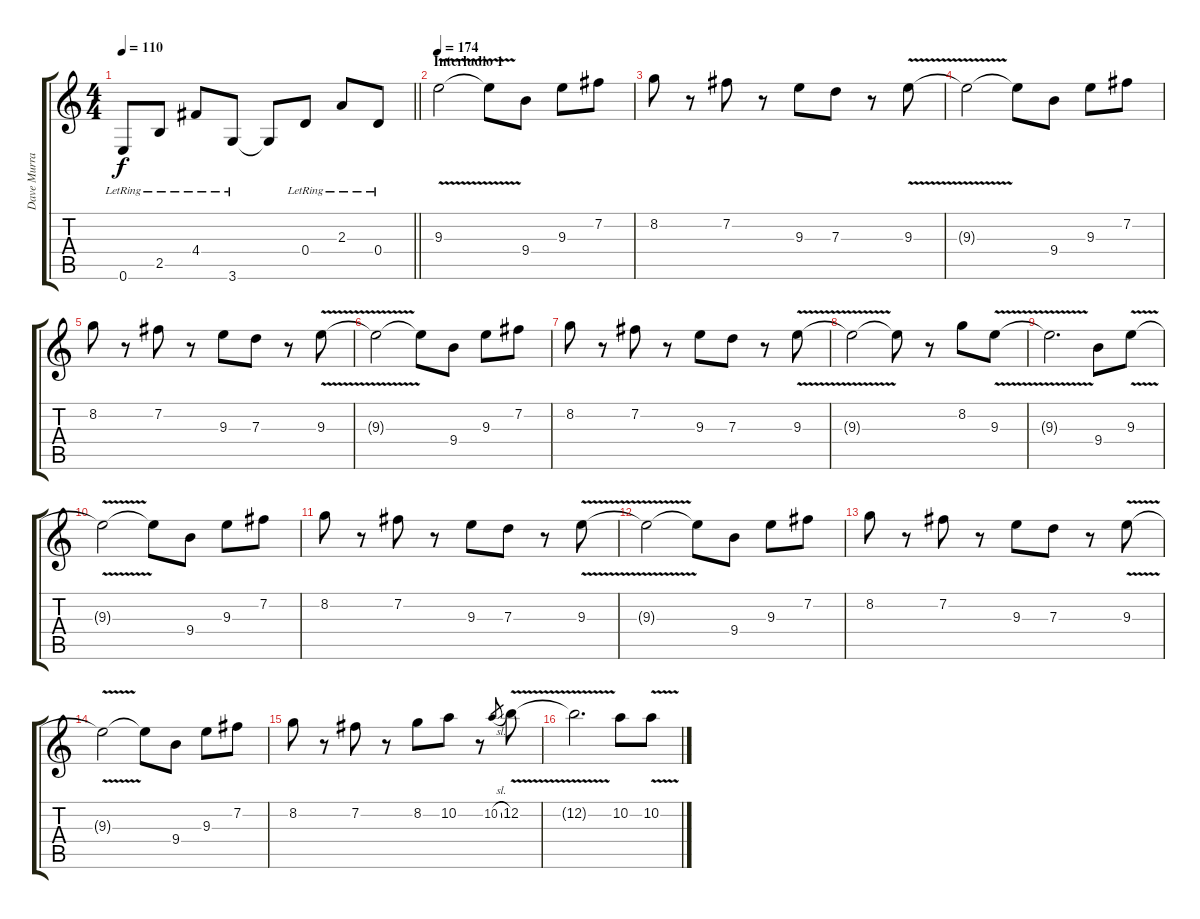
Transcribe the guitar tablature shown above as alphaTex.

\track ("Dave Murray" "Dave Murra") {instrument distortionguitar}
\staff {score tabs}
\tuning (E4 B3 G3 D3 A2 E2) {hide}
\ts (4 4)
\tempo 110
\clef g2
\barLineRight lightlight
\ks c
0.6{lr}.8{dy f} 2.5{lr}.8 4.4{lr}.8 3.6{lr}.8 3.6{t}.8 0.4{lr}.8 2.3{lr}.8 0.4{lr}.8 |
\section ("" "Interludio 1")
\tempo 174
9.3{v}.2{instrument distortionguitar} 9.3{t}.8 9.4.8 9.3.8 7.2.8 |
8.2.8 r.8 7.2.8 r.8 9.3.8 7.3.8 r.8 9.3{v}.8 |
9.3{t}.2 9.3{t}.8 9.4.8 9.3.8 7.2.8 |
8.2.8 r.8 7.2.8 r.8 9.3.8 7.3.8 r.8 9.3{v}.8 |
9.3{t}.2 9.3{t}.8 9.4.8 9.3.8 7.2.8 |
8.2.8 r.8 7.2.8 r.8 9.3.8 7.3.8 r.8 9.3{v}.8 |
9.3{t}.2 9.3{t}.8 r.8 8.2.8 9.3{v}.8 |
9.3{t}.2{d} 9.4.8 9.3{v}.8 |
9.3{t}.2 9.3{t}.8 9.4.8 9.3.8 7.2.8 |
8.2.8 r.8 7.2.8 r.8 9.3.8 7.3.8 r.8 9.3{v}.8 |
9.3{t}.2 9.3{t}.8 9.4.8 9.3.8 7.2.8 |
8.2.8 r.8 7.2.8 r.8 9.3.8 7.3.8 r.8 9.3{v}.8 |
9.3{t}.2 9.3{t}.8 9.4.8 9.3.8 7.2.8 |
8.2.8 r.8 7.2.8 r.8 8.2.8 10.2.8 r.8 10.2{sl}.8{gr} 12.2{v}.8 |
12.2{t}.2{d} 10.2.8 10.2{v}.8
